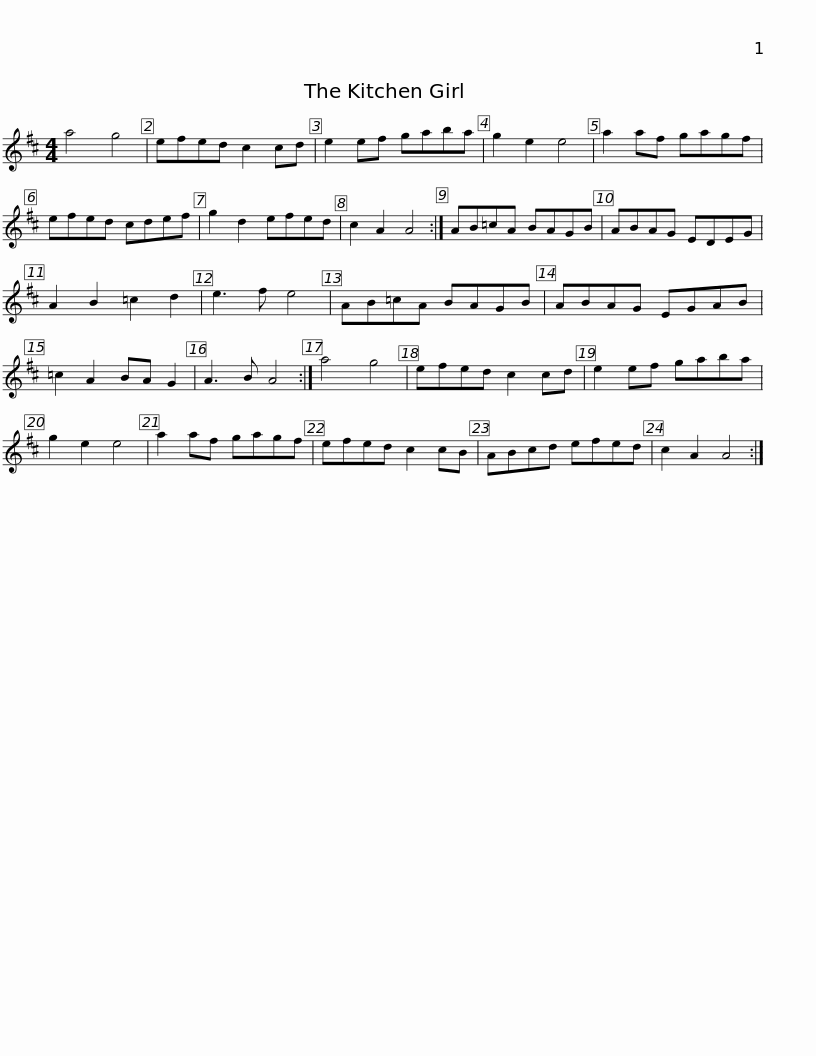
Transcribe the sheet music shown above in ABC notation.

X:1
L:1/8
M:4/4
I:linebreak $
K:D
V:1 treble
V:1
 a4 g4 | efed c2 cd | e2 ef gaba | g2 e2 e4 | a2 af gagf | %5
 efed cdef | g2 d2 efed |$ c2 A2 A4 :| AB=cA BAGB | ABAG EDEG | %10
 A2 B2 =c2 d2 | e3 f e4 | AB=cA BAGB |$ ABAG EGAB | =c2 A2 BA G2 | %15
 A3 B A4 :| a4 g4 | efed c2 cd | e2 ef gaba | g2 e2 e4 |$ %20
 a2 af gagf | efed c2 cB | ABcd efed | c2 A2 A4 :| %24
